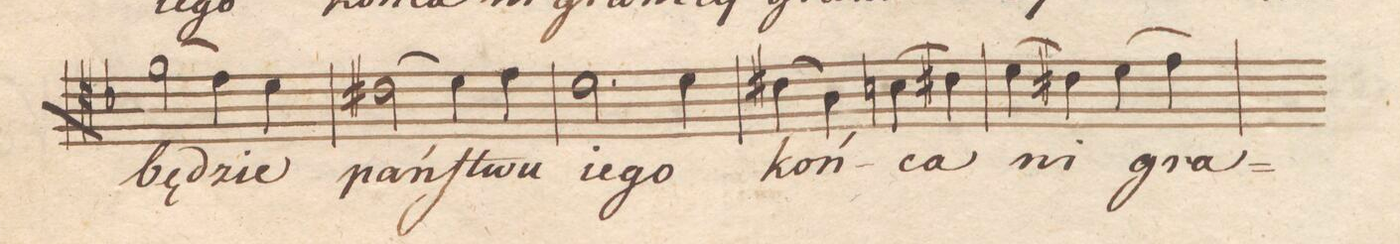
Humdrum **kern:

**kern	**text	**dynam
*I"Tenore	*	*
*clefC4	*	*
*k[b-]	*	*
*met(c|)	*	*
*M2/2	*	*
(2f\	bę-	.
4e\)	.	.
4d\	-dzie	.
=115	=115	=115
(2c#X\	pań-	.
4d\)	.	.
4e\	-ʃtwu	.
=116	=116	=116
2.d\	ie-	.
4d\	-go	.
=117	=117	=117
(4c#X\	koń-	.
4A\)	.	.
(4Bn\	-ca	.
4c#\)	.	.
=118	=118	=118
(4d\	ni	.
4c#X\)	.	.
(4d\	gra-	.
4e\)	.	.
=119	=119	=119
*-	*-	*-
